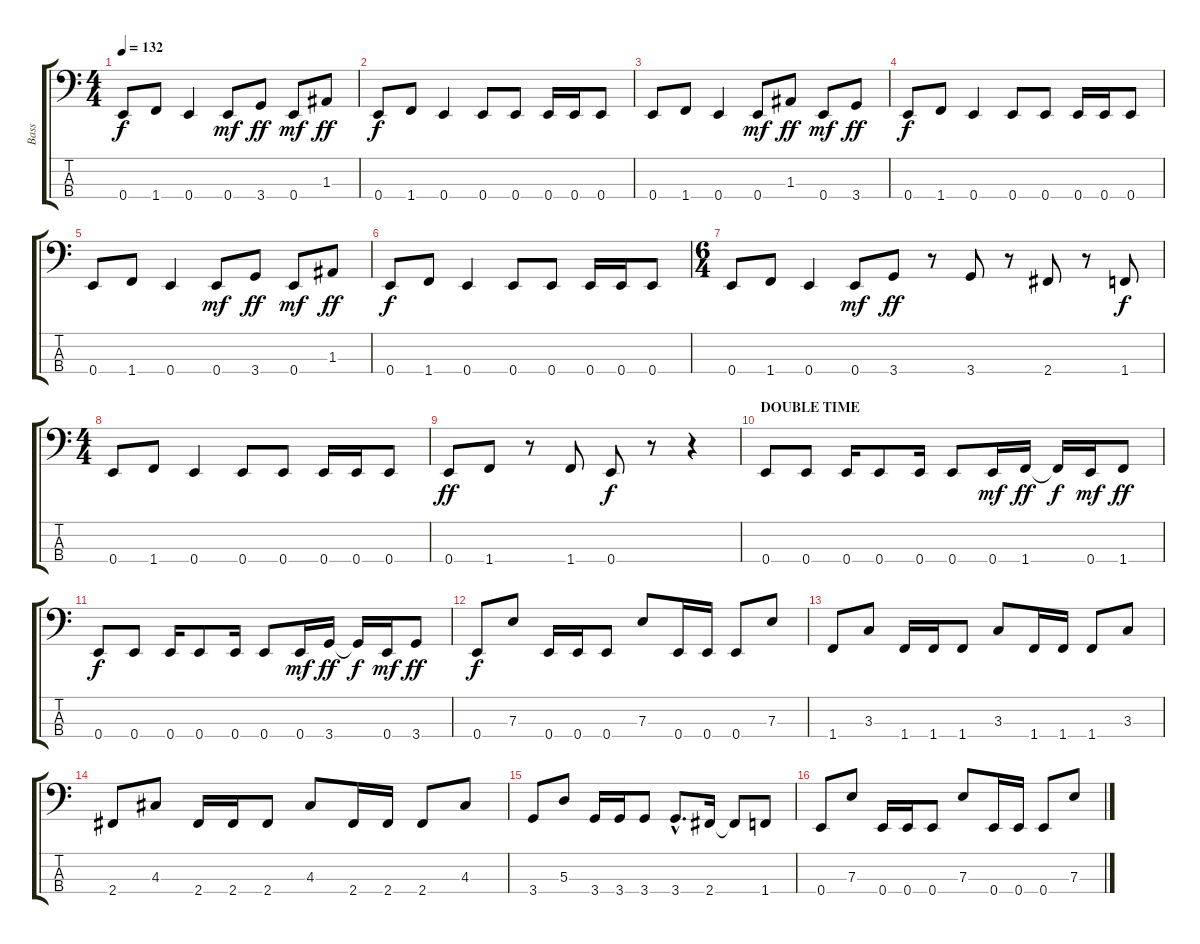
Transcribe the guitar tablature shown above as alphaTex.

\track ("Bass" "Bass") {instrument electricbassfinger}
\staff {score tabs}
\tuning (G2 D2 A1 E1) {hide}
\ts (4 4)
\tempo 132
\clef f4
\ks c
0.4.8{dy f} 1.4.8 0.4.4 0.4.8{dy mf} 3.4.8{dy ff} 0.4.8{dy mf} 1.3.8{dy ff} |
0.4.8{dy f} 1.4.8 0.4.4 0.4.8 0.4.8 0.4.16 0.4.16 0.4.8 |
0.4.8 1.4.8 0.4.4 0.4.8{dy mf} 1.3.8{dy ff} 0.4.8{dy mf} 3.4.8{dy ff} |
0.4.8{dy f} 1.4.8 0.4.4 0.4.8 0.4.8 0.4.16 0.4.16 0.4.8 |
0.4.8 1.4.8 0.4.4 0.4.8{dy mf} 3.4.8{dy ff} 0.4.8{dy mf} 1.3.8{dy ff} |
0.4.8{dy f} 1.4.8 0.4.4 0.4.8 0.4.8 0.4.16 0.4.16 0.4.8 |
\ts (6 4)
0.4.8 1.4.8 0.4.4 0.4.8{dy mf} 3.4.8{dy ff} r.8 3.4.8 r.8 2.4.8 r.8 1.4.8{dy f} |
\ts (4 4)
0.4.8 1.4.8 0.4.4 0.4.8 0.4.8 0.4.16 0.4.16 0.4.8 |
0.4.8{dy ff} 1.4.8 r.8 1.4.8 0.4.8{dy f} r.8 r.4 |
\section ("" "DOUBLE TIME")
0.4.8 0.4.8 0.4.16 0.4.8 0.4.16 0.4.8 0.4.16{dy mf} 1.4.16{dy ff} 1.4{t}.16{dy f} 0.4.16{dy mf} 1.4.8{dy ff} |
0.4.8{dy f} 0.4.8 0.4.16 0.4.8 0.4.16 0.4.8 0.4.16{dy mf} 3.4.16{dy ff} 3.4{t}.16{dy f} 0.4.16{dy mf} 3.4.8{dy ff} |
0.4.8{dy f} 7.3.8 0.4.16 0.4.16 0.4.8 7.3.8 0.4.16 0.4.16 0.4.8 7.3.8 |
1.4.8 3.3.8 1.4.16 1.4.16 1.4.8 3.3.8 1.4.16 1.4.16 1.4.8 3.3.8 |
2.4.8 4.3.8 2.4.16 2.4.16 2.4.8 4.3.8 2.4.16 2.4.16 2.4.8 4.3.8 |
3.4.8 5.3.8 3.4.16 3.4.16 3.4.8 3.4{hac}.8{d} 2.4.16 2.4{t}.8 1.4.8 |
0.4.8 7.3.8 0.4.16 0.4.16 0.4.8 7.3.8 0.4.16 0.4.16 0.4.8 7.3.8
